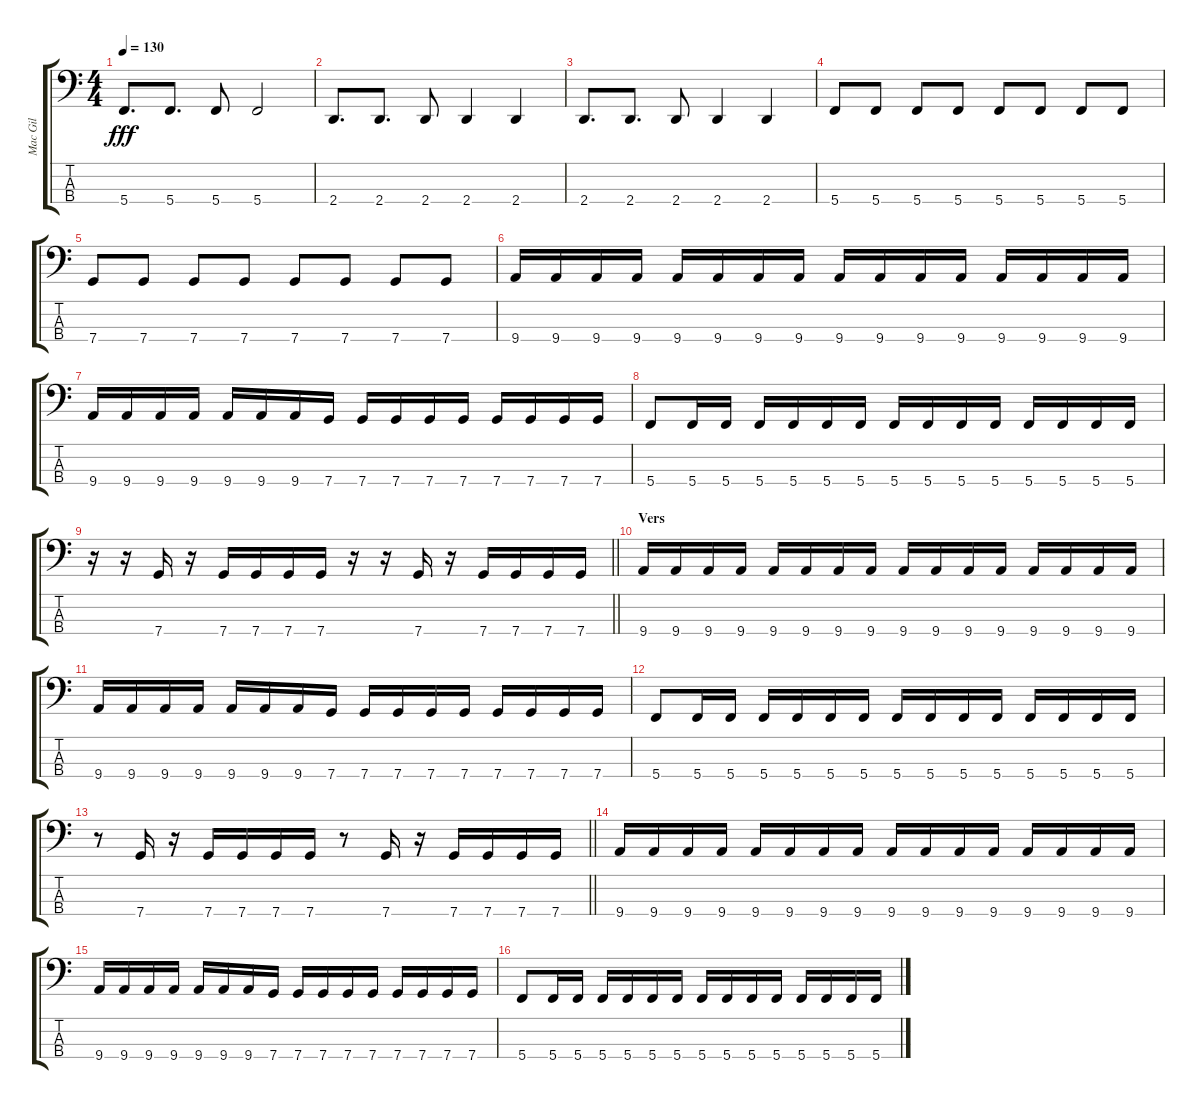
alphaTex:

\track ("Mac Gil" "Mac Gil") {instrument electricbassfinger}
\staff {score tabs}
\tuning (F2 C2 G1 C1) {hide}
\ts (4 4)
\tempo 130
\clef f4
\ks c
5.4.8{d dy fff} 5.4.8{d} 5.4.8 5.4.2 |
2.4.8{d} 2.4.8{d} 2.4.8 2.4.4 2.4.4 |
2.4.8{d} 2.4.8{d} 2.4.8 2.4.4 2.4.4 |
5.4.8 5.4.8 5.4.8 5.4.8 5.4.8 5.4.8 5.4.8 5.4.8 |
7.4.8 7.4.8 7.4.8 7.4.8 7.4.8 7.4.8 7.4.8 7.4.8 |
9.4.16 9.4.16 9.4.16 9.4.16 9.4.16 9.4.16 9.4.16 9.4.16 9.4.16 9.4.16 9.4.16 9.4.16 9.4.16 9.4.16 9.4.16 9.4.16 |
9.4.16 9.4.16 9.4.16 9.4.16 9.4.16 9.4.16 9.4.16 7.4.16 7.4.16 7.4.16 7.4.16 7.4.16 7.4.16 7.4.16 7.4.16 7.4.16 |
5.4.8 5.4.16 5.4.16 5.4.16 5.4.16 5.4.16 5.4.16 5.4.16 5.4.16 5.4.16 5.4.16 5.4.16 5.4.16 5.4.16 5.4.16 |
\barLineRight lightlight
r.16 r.16 7.4.16 r.16 7.4.16 7.4.16 7.4.16 7.4.16 r.16 r.16 7.4.16 r.16 7.4.16 7.4.16 7.4.16 7.4.16 |
\section ("" "Vers")
9.4.16 9.4.16 9.4.16 9.4.16 9.4.16 9.4.16 9.4.16 9.4.16 9.4.16 9.4.16 9.4.16 9.4.16 9.4.16 9.4.16 9.4.16 9.4.16 |
9.4.16 9.4.16 9.4.16 9.4.16 9.4.16 9.4.16 9.4.16 7.4.16 7.4.16 7.4.16 7.4.16 7.4.16 7.4.16 7.4.16 7.4.16 7.4.16 |
5.4.8 5.4.16 5.4.16 5.4.16 5.4.16 5.4.16 5.4.16 5.4.16 5.4.16 5.4.16 5.4.16 5.4.16 5.4.16 5.4.16 5.4.16 |
\barLineRight lightlight
r.8 7.4.16 r.16 7.4.16 7.4.16 7.4.16 7.4.16 r.8 7.4.16 r.16 7.4.16 7.4.16 7.4.16 7.4.16 |
9.4.16 9.4.16 9.4.16 9.4.16 9.4.16 9.4.16 9.4.16 9.4.16 9.4.16 9.4.16 9.4.16 9.4.16 9.4.16 9.4.16 9.4.16 9.4.16 |
9.4.16 9.4.16 9.4.16 9.4.16 9.4.16 9.4.16 9.4.16 7.4.16 7.4.16 7.4.16 7.4.16 7.4.16 7.4.16 7.4.16 7.4.16 7.4.16 |
5.4.8 5.4.16 5.4.16 5.4.16 5.4.16 5.4.16 5.4.16 5.4.16 5.4.16 5.4.16 5.4.16 5.4.16 5.4.16 5.4.16 5.4.16
